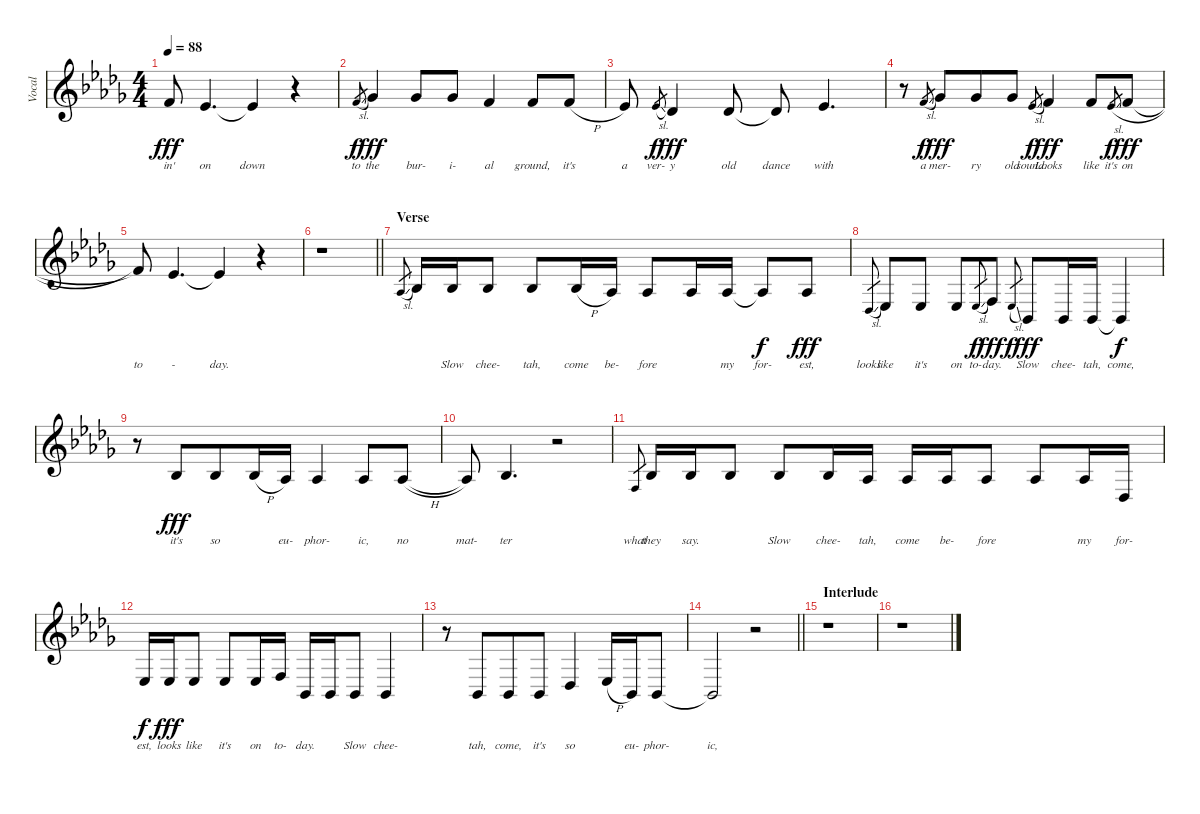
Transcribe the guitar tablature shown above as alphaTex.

\track ("Vocal" "Vocal") {instrument lead6voice}
\staff {score}
\tuning (E4 B3 G3 D3 A2 E2) {hide}
\ts (4 4)
\tempo 88
\clef g2
\ks bbminor
6.2{t}.8{lyrics (0 "in'") lyrics (1 "") lyrics (2 "") lyrics (3 "") lyrics (4 "") dy fff} 4.2.4{d lyrics (0 "on") lyrics (1 "") lyrics (2 "") lyrics (3 "") lyrics (4 "")} 4.2{t}.4{lyrics (0 "down") lyrics (1 "") lyrics (2 "") lyrics (3 "") lyrics (4 "")} r.4 |
1.1{sl}.8{lyrics (0 "to") lyrics (1 "") lyrics (2 "") lyrics (3 "") lyrics (4 "") gr dy f} 2.1.4{lyrics (0 "the") lyrics (1 "") lyrics (2 "") lyrics (3 "") lyrics (4 "") dy fff} 2.1.8{lyrics (0 "bur-") lyrics (1 "") lyrics (2 "") lyrics (3 "") lyrics (4 "")} 2.1.8{lyrics (0 "i-") lyrics (1 "") lyrics (2 "") lyrics (3 "") lyrics (4 "")} 1.1.4{lyrics (0 "al") lyrics (1 "") lyrics (2 "") lyrics (3 "") lyrics (4 "")} 1.1.8{lyrics (0 "ground,") lyrics (1 "") lyrics (2 "") lyrics (3 "") lyrics (4 "")} 6.2{h}.8{lyrics (0 "it's") lyrics (1 "") lyrics (2 "") lyrics (3 "") lyrics (4 "")} |
4.2.8{lyrics (0 "a") lyrics (1 "") lyrics (2 "") lyrics (3 "") lyrics (4 "")} 4.2{sl}.8{lyrics (0 "ver-") lyrics (1 "") lyrics (2 "") lyrics (3 "") lyrics (4 "") gr dy f} 2.2.4{lyrics (0 "y") lyrics (1 "") lyrics (2 "") lyrics (3 "") lyrics (4 "") dy fff} 2.2.8{lyrics (0 "old") lyrics (1 "") lyrics (2 "") lyrics (3 "") lyrics (4 "")} 2.2{t}.8{lyrics (0 "dance") lyrics (1 "") lyrics (2 "") lyrics (3 "") lyrics (4 "")} 4.2.4{d lyrics (0 "with") lyrics (1 "") lyrics (2 "") lyrics (3 "") lyrics (4 "")} |
r.8 1.1{sl}.8{lyrics (0 "a") lyrics (1 "") lyrics (2 "") lyrics (3 "") lyrics (4 "") gr dy f} 2.1.8{lyrics (0 "mer-") lyrics (1 "") lyrics (2 "") lyrics (3 "") lyrics (4 "") dy fff beam merge} 2.1.8{lyrics (0 "ry") lyrics (1 "") lyrics (2 "") lyrics (3 "") lyrics (4 "")} 2.1.8{lyrics (0 "old") lyrics (1 "") lyrics (2 "") lyrics (3 "") lyrics (4 "")} 4.2{sl}.8{lyrics (0 "sound.") lyrics (1 "") lyrics (2 "") lyrics (3 "") lyrics (4 "") gr dy f} 6.2.4{lyrics (0 "Looks") lyrics (1 "") lyrics (2 "") lyrics (3 "") lyrics (4 "") dy fff} 6.2.8{lyrics (0 "like") lyrics (1 "") lyrics (2 "") lyrics (3 "") lyrics (4 "")} 4.2{sl}.8{lyrics (0 "it's") lyrics (1 "") lyrics (2 "") lyrics (3 "") lyrics (4 "") gr dy f} 6.2{h}.8{lyrics (0 "on") lyrics (1 "") lyrics (2 "") lyrics (3 "") lyrics (4 "") dy fff} |
6.2{t}.8{lyrics (0 "to") lyrics (1 "") lyrics (2 "") lyrics (3 "") lyrics (4 "")} 4.2.4{d lyrics (0 "-") lyrics (1 "") lyrics (2 "") lyrics (3 "") lyrics (4 "")} 4.2{t}.4{lyrics (0 "day.") lyrics (1 "") lyrics (2 "") lyrics (3 "") lyrics (4 "")} r.4 |
\barLineRight lightlight
r.1 |
\section ("" "Verse")
1.3{sl}.8{lyrics (0 "") lyrics (1 "") lyrics (2 "") lyrics (3 "") lyrics (4 "") gr} 3.3.16{lyrics (0 "") lyrics (1 "") lyrics (2 "") lyrics (3 "") lyrics (4 "")} 3.3.16{lyrics (0 "Slow") lyrics (1 "") lyrics (2 "") lyrics (3 "") lyrics (4 "")} 3.3.8{lyrics (0 "chee-") lyrics (1 "") lyrics (2 "") lyrics (3 "") lyrics (4 "")} 3.3.8{lyrics (0 "tah,") lyrics (1 "") lyrics (2 "") lyrics (3 "") lyrics (4 "") beam Up} 3.3{h}.16{lyrics (0 "come") lyrics (1 "") lyrics (2 "") lyrics (3 "") lyrics (4 "") beam Up} 1.3.16{lyrics (0 "be-") lyrics (1 "") lyrics (2 "") lyrics (3 "") lyrics (4 "") beam Up} 1.3.8{lyrics (0 "fore") lyrics (1 "") lyrics (2 "") lyrics (3 "") lyrics (4 "")} 1.3.16{lyrics (0 " ") lyrics (1 "") lyrics (2 "") lyrics (3 "") lyrics (4 "")} 1.3.16{lyrics (0 "my") lyrics (1 "") lyrics (2 "") lyrics (3 "") lyrics (4 "")} 1.3{t}.8{lyrics (0 "for-") lyrics (1 "") lyrics (2 "") lyrics (3 "") lyrics (4 "") dy f} 1.3.8{lyrics (0 "est,") lyrics (1 "") lyrics (2 "") lyrics (3 "") lyrics (4 "") dy fff} |
4.5{sl}.8{lyrics (0 "looks") lyrics (1 "") lyrics (2 "") lyrics (3 "") lyrics (4 "") gr} 6.5.8{lyrics (0 "like") lyrics (1 "") lyrics (2 "") lyrics (3 "") lyrics (4 "")} 6.5.8{lyrics (0 "it's") lyrics (1 "") lyrics (2 "") lyrics (3 "") lyrics (4 "")} 1.4.8{lyrics (0 "on") lyrics (1 "") lyrics (2 "") lyrics (3 "") lyrics (4 "")} 1.4{sl}.8{lyrics (0 "to-") lyrics (1 "") lyrics (2 "") lyrics (3 "") lyrics (4 "") gr dy f} 3.4.8{lyrics (0 "day.") lyrics (1 "") lyrics (2 "") lyrics (3 "") lyrics (4 "") dy fff} 6.5{sl}.8{lyrics (0 " ") lyrics (1 "") lyrics (2 "") lyrics (3 "") lyrics (4 "") gr dy f} 1.5.8{lyrics (0 "Slow") lyrics (1 "") lyrics (2 "") lyrics (3 "") lyrics (4 "") dy fff} 1.5.16{lyrics (0 "chee-") lyrics (1 "") lyrics (2 "") lyrics (3 "") lyrics (4 "")} 1.5.16{lyrics (0 "tah,") lyrics (1 "") lyrics (2 "") lyrics (3 "") lyrics (4 "")} 1.5{t}.4{lyrics (0 "come,") lyrics (1 "") lyrics (2 "") lyrics (3 "") lyrics (4 "") dy f} |
r.8 3.3.8{lyrics (0 "it's") lyrics (1 "") lyrics (2 "") lyrics (3 "") lyrics (4 "") dy fff beam merge} 3.3.8{lyrics (0 "so") lyrics (1 "") lyrics (2 "") lyrics (3 "") lyrics (4 "")} 3.3{h}.16{lyrics (0 " ") lyrics (1 "") lyrics (2 "") lyrics (3 "") lyrics (4 "")} 1.3.16{lyrics (0 "eu-") lyrics (1 "") lyrics (2 "") lyrics (3 "") lyrics (4 "")} 1.3.4{lyrics (0 "phor-") lyrics (1 "") lyrics (2 "") lyrics (3 "") lyrics (4 "")} 1.3.8{lyrics (0 "ic,") lyrics (1 "") lyrics (2 "") lyrics (3 "") lyrics (4 "")} 1.3{h}.8{lyrics (0 "no") lyrics (1 "") lyrics (2 "") lyrics (3 "") lyrics (4 "")} |
1.3{t}.8{lyrics (0 "mat-") lyrics (1 "") lyrics (2 "") lyrics (3 "") lyrics (4 "")} 3.3.4{d lyrics (0 "ter") lyrics (1 "") lyrics (2 "") lyrics (3 "") lyrics (4 "")} r.2 |
3.4.8{lyrics (0 "what") lyrics (1 "") lyrics (2 "") lyrics (3 "") lyrics (4 "") gr} 8.4.16{lyrics (0 "they") lyrics (1 "") lyrics (2 "") lyrics (3 "") lyrics (4 "")} 3.3.16{lyrics (0 "say.") lyrics (1 "") lyrics (2 "") lyrics (3 "") lyrics (4 "")} 3.3.8{lyrics (0 " ") lyrics (1 "") lyrics (2 "") lyrics (3 "") lyrics (4 "")} 3.3.8{lyrics (0 "Slow") lyrics (1 "") lyrics (2 "") lyrics (3 "") lyrics (4 "") beam Up} 3.3.16{lyrics (0 "chee-") lyrics (1 "") lyrics (2 "") lyrics (3 "") lyrics (4 "") beam Up} 1.3.16{lyrics (0 "tah,") lyrics (1 "") lyrics (2 "") lyrics (3 "") lyrics (4 "") beam Up} 1.3.16{lyrics (0 "come") lyrics (1 "") lyrics (2 "") lyrics (3 "") lyrics (4 "")} 1.3.16{lyrics (0 "be-") lyrics (1 "") lyrics (2 "") lyrics (3 "") lyrics (4 "")} 1.3.8{lyrics (0 "fore") lyrics (1 "") lyrics (2 "") lyrics (3 "") lyrics (4 "")} 1.3.8{lyrics (0 " ") lyrics (1 "") lyrics (2 "") lyrics (3 "") lyrics (4 "")} 1.3.16{lyrics (0 "my") lyrics (1 "") lyrics (2 "") lyrics (3 "") lyrics (4 "")} 4.5.16{lyrics (0 "for-") lyrics (1 "") lyrics (2 "") lyrics (3 "") lyrics (4 "")} |
6.5.16{lyrics (0 "est,") lyrics (1 "") lyrics (2 "") lyrics (3 "") lyrics (4 "") dy f} 6.5.16{lyrics (0 "looks") lyrics (1 "") lyrics (2 "") lyrics (3 "") lyrics (4 "") dy fff} 1.4.8{lyrics (0 "like") lyrics (1 "") lyrics (2 "") lyrics (3 "") lyrics (4 "")} 1.4.8{lyrics (0 "it's") lyrics (1 "") lyrics (2 "") lyrics (3 "") lyrics (4 "")} 1.4.16{lyrics (0 "on") lyrics (1 "") lyrics (2 "") lyrics (3 "") lyrics (4 "")} 3.4.16{lyrics (0 "to-") lyrics (1 "") lyrics (2 "") lyrics (3 "") lyrics (4 "")} 1.5.16{lyrics (0 "day.") lyrics (1 "") lyrics (2 "") lyrics (3 "") lyrics (4 "")} 1.5.16{lyrics (0 " ") lyrics (1 "") lyrics (2 "") lyrics (3 "") lyrics (4 "")} 1.5.8{lyrics (0 "Slow") lyrics (1 "") lyrics (2 "") lyrics (3 "") lyrics (4 "")} 1.5.4{lyrics (0 "chee-") lyrics (1 "") lyrics (2 "") lyrics (3 "") lyrics (4 "")} |
r.8 1.5.8{lyrics (0 "tah,") lyrics (1 "") lyrics (2 "") lyrics (3 "") lyrics (4 "") beam merge} 1.5.8{lyrics (0 "come,") lyrics (1 "") lyrics (2 "") lyrics (3 "") lyrics (4 "")} 1.5.8{lyrics (0 "it's") lyrics (1 "") lyrics (2 "") lyrics (3 "") lyrics (4 "")} 4.5.4{lyrics (0 "so") lyrics (1 "") lyrics (2 "") lyrics (3 "") lyrics (4 "")} 6.5{h}.16{lyrics (0 " ") lyrics (1 "") lyrics (2 "") lyrics (3 "") lyrics (4 "")} 1.5.16{lyrics (0 "eu-") lyrics (1 "") lyrics (2 "") lyrics (3 "") lyrics (4 "")} 1.5.8{lyrics (0 "phor-") lyrics (1 "") lyrics (2 "") lyrics (3 "") lyrics (4 "")} |
\barLineRight lightlight
1.5{t}.2{lyrics (0 "ic,") lyrics (1 "") lyrics (2 "") lyrics (3 "") lyrics (4 "")} r.2 |
\section ("" "Interlude")
r.1 |
r.1
